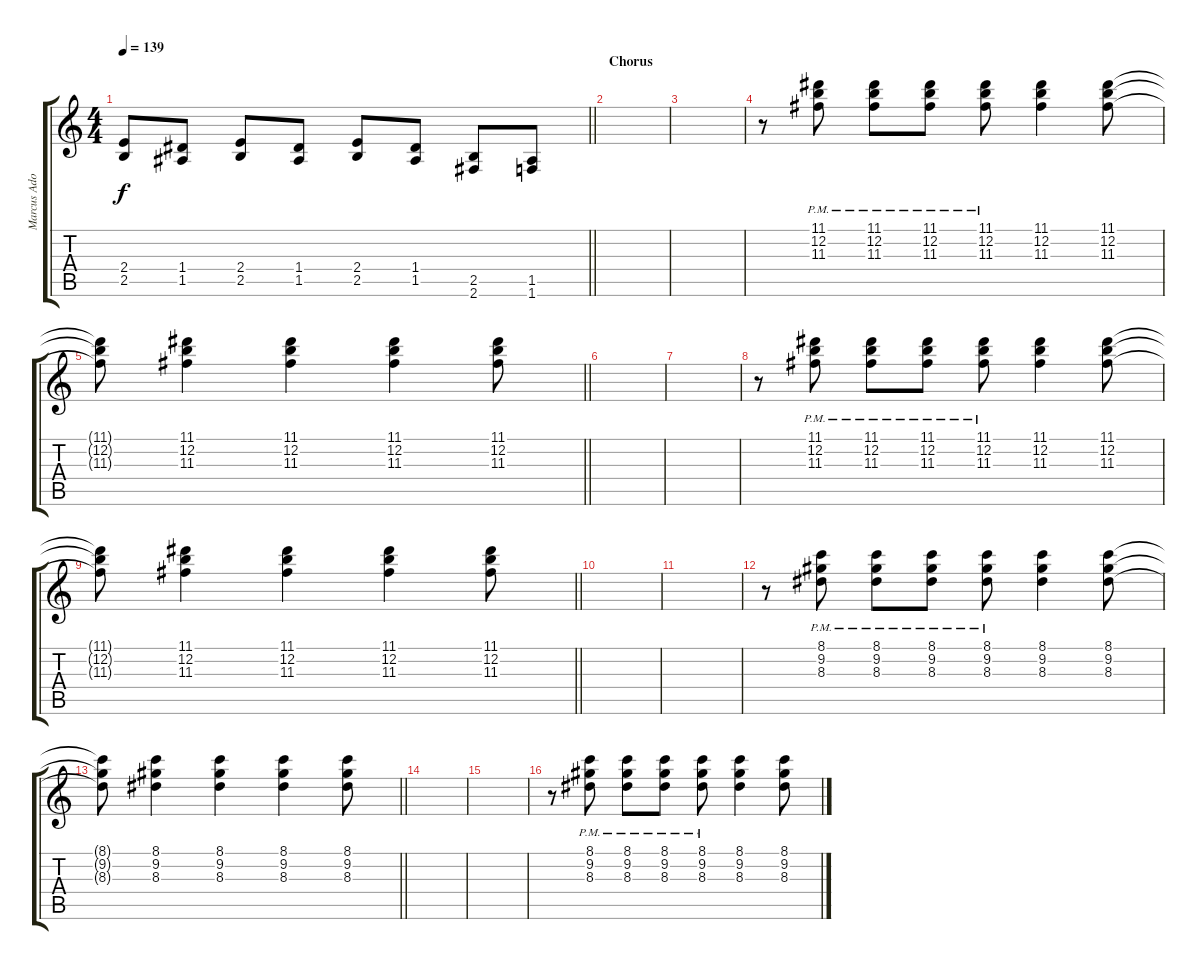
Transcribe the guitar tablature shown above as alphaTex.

\track ("Marcus Adoro(Lead)" "Marcus Ado") {instrument electricguitarclean}
\staff {score tabs}
\tuning (E4 B3 G3 D3 A2 E2) {hide}
\ts (4 4)
\tempo 139
\clef g2
\barLineRight lightlight
\ks c
(2.4 2.5).8{dy f} (1.4 1.5).8 (2.4 2.5).8 (1.4 1.5).8 (2.4 2.5).8 (1.4 1.5).8 (2.5 2.6).8 (1.5 1.6).8 |
\section ("" "Chorus")
|
|
r.8{volume 7 instrument electricguitarclean} (11.1{pm} 12.2 11.3).8 (11.1{pm} 12.2 11.3).8 (11.1{pm} 12.2 11.3).8 (11.1{pm} 12.2 11.3).8 (11.1 12.2 11.3).4 (11.1 12.2 11.3).8 |
\barLineRight lightlight
(11.1{t} 12.2{t} 11.3{t}).8 (11.1 12.2 11.3).4 (11.1 12.2 11.3).4 (11.1 12.2 11.3).4 (11.1 12.2 11.3).8 |
|
|
r.8{volume 7 instrument electricguitarclean} (11.1{pm} 12.2 11.3).8 (11.1{pm} 12.2 11.3).8 (11.1{pm} 12.2 11.3).8 (11.1{pm} 12.2 11.3).8 (11.1 12.2 11.3).4 (11.1 12.2 11.3).8 |
\barLineRight lightlight
(11.1{t} 12.2{t} 11.3{t}).8 (11.1 12.2 11.3).4 (11.1 12.2 11.3).4 (11.1 12.2 11.3).4 (11.1 12.2 11.3).8 |
|
|
r.8{volume 7 instrument electricguitarclean} (8.1{pm} 9.2 8.3).8 (8.1{pm} 9.2 8.3).8 (8.1{pm} 9.2 8.3).8 (8.1{pm} 9.2 8.3).8 (8.1 9.2 8.3).4 (8.1 9.2 8.3).8 |
\barLineRight lightlight
(8.1{t} 9.2{t} 8.3{t}).8 (8.1 9.2 8.3).4 (8.1 9.2 8.3).4 (8.1 9.2 8.3).4 (8.1 9.2 8.3).8 |
|
|
r.8{volume 7 instrument electricguitarclean} (8.1{pm} 9.2 8.3).8 (8.1{pm} 9.2 8.3).8 (8.1{pm} 9.2 8.3).8 (8.1{pm} 9.2 8.3).8 (8.1 9.2 8.3).4 (8.1 9.2 8.3).8
